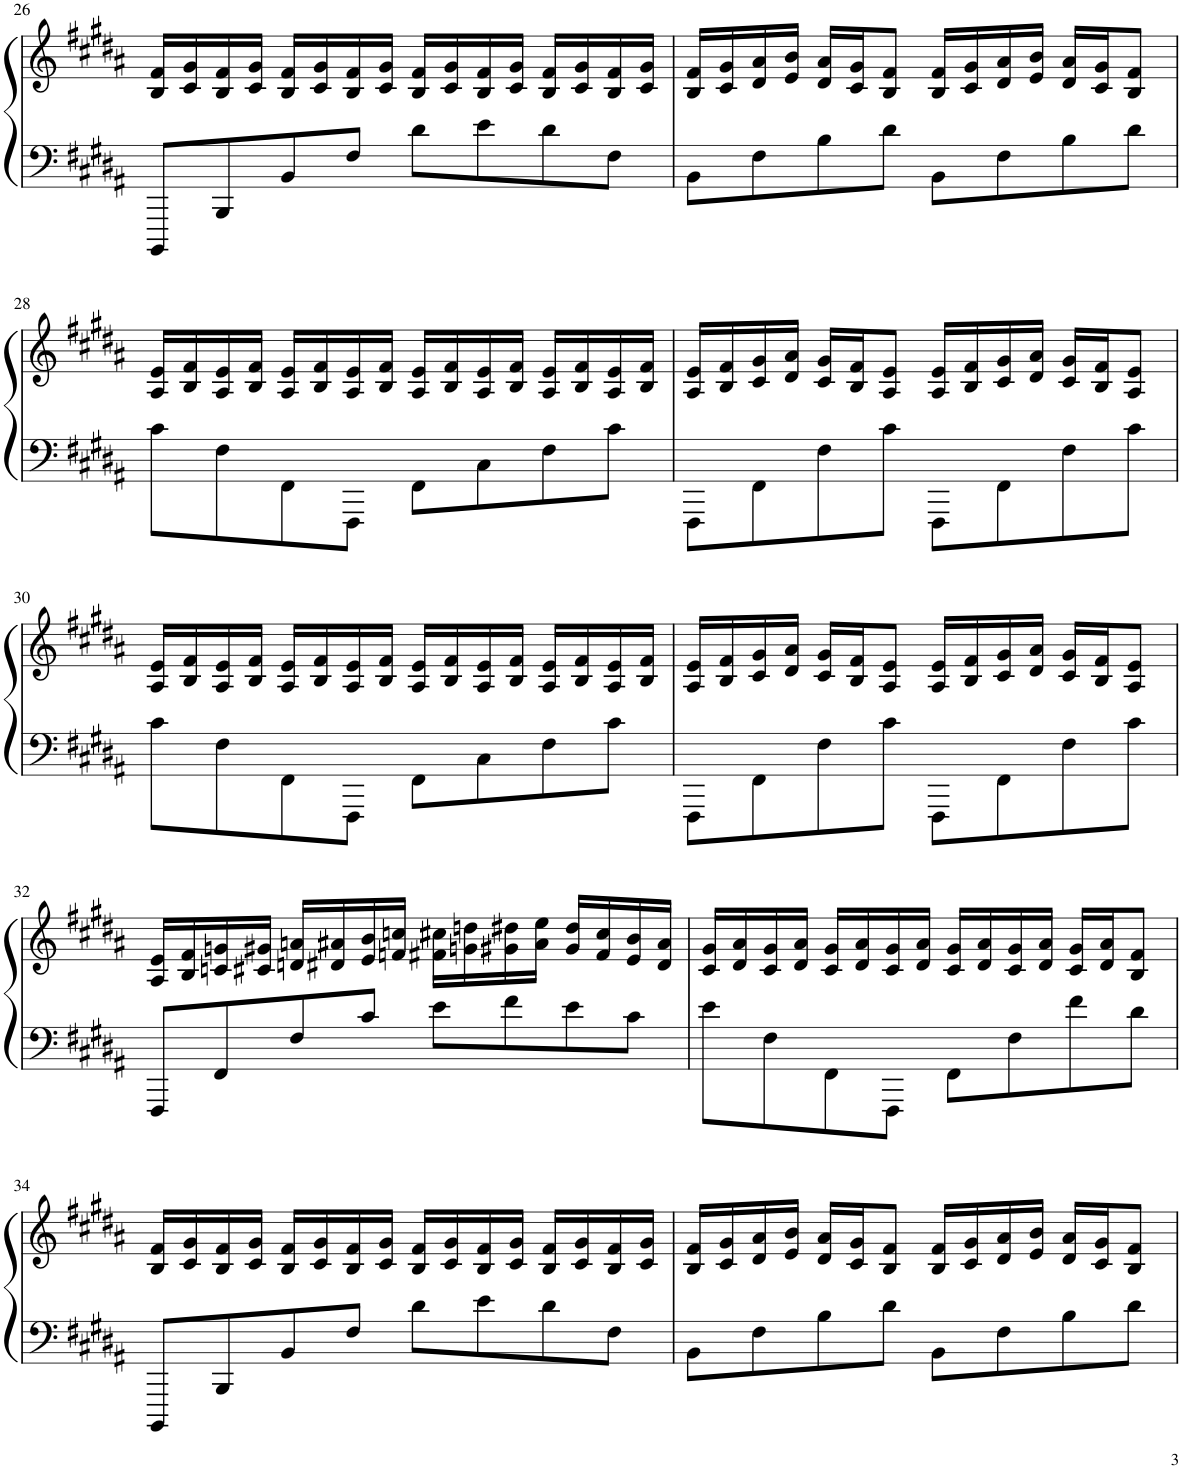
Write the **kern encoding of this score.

**kern	**kern
*part1	*part1
*staff2	*staff1
*I"Piano	*
*I'Pno.	*
!!LO:PB:g=z
*clefF4	*clefG2
*k[f#c#g#d#a#]	*k[f#c#g#d#a#]
*M4/4	*M4/4
=26	=26
8BBBB/L	16B/ 16f#/LL
.	16c#/ 16g#/
8BBB/	16B/ 16f#/
.	16c#/ 16g#/JJ
8BB/	16B/ 16f#/LL
.	16c#/ 16g#/
8F#/J	16B/ 16f#/
.	16c#/ 16g#/JJ
8d#\L	16B/ 16f#/LL
.	16c#/ 16g#/
8e\	16B/ 16f#/
.	16c#/ 16g#/JJ
8d#\	16B/ 16f#/LL
.	16c#/ 16g#/
8F#\J	16B/ 16f#/
.	16c#/ 16g#/JJ
=27	=27
8BB\L	16B/ 16f#/LL
.	16c#/ 16g#/
8F#\	16d#/ 16a#/
.	16e/ 16b/JJ
8B\	16d#/ 16a#/LL
.	16c#/ 16g#/J
8d#\J	8B/ 8f#/J
8BB\L	16B/ 16f#/LL
.	16c#/ 16g#/
8F#\	16d#/ 16a#/
.	16e/ 16b/JJ
8B\	16d#/ 16a#/LL
.	16c#/ 16g#/J
8d#\J	8B/ 8f#/J
!!LO:LB:g=z
=28	=28
8c#\L	16A#/ 16e/LL
.	16B/ 16f#/
8F#\	16A#/ 16e/
.	16B/ 16f#/JJ
8FF#\	16A#/ 16e/LL
.	16B/ 16f#/
8FFF#\J	16A#/ 16e/
.	16B/ 16f#/JJ
8FF#\L	16A#/ 16e/LL
.	16B/ 16f#/
8C#\	16A#/ 16e/
.	16B/ 16f#/JJ
8F#\	16A#/ 16e/LL
.	16B/ 16f#/
8c#\J	16A#/ 16e/
.	16B/ 16f#/JJ
=29	=29
8FFF#\L	16A#/ 16e/LL
.	16B/ 16f#/
8FF#\	16c#/ 16g#/
.	16d#/ 16a#/JJ
8F#\	16c#/ 16g#/LL
.	16B/ 16f#/J
8c#\J	8A#/ 8e/J
8FFF#\L	16A#/ 16e/LL
.	16B/ 16f#/
8FF#\	16c#/ 16g#/
.	16d#/ 16a#/JJ
8F#\	16c#/ 16g#/LL
.	16B/ 16f#/J
8c#\J	8A#/ 8e/J
!!LO:LB:g=z
=30	=30
8c#\L	16A#/ 16e/LL
.	16B/ 16f#/
8F#\	16A#/ 16e/
.	16B/ 16f#/JJ
8FF#\	16A#/ 16e/LL
.	16B/ 16f#/
8FFF#\J	16A#/ 16e/
.	16B/ 16f#/JJ
8FF#\L	16A#/ 16e/LL
.	16B/ 16f#/
8C#\	16A#/ 16e/
.	16B/ 16f#/JJ
8F#\	16A#/ 16e/LL
.	16B/ 16f#/
8c#\J	16A#/ 16e/
.	16B/ 16f#/JJ
=31	=31
8FFF#\L	16A#/ 16e/LL
.	16B/ 16f#/
8FF#\	16c#/ 16g#/
.	16d#/ 16a#/JJ
8F#\	16c#/ 16g#/LL
.	16B/ 16f#/J
8c#\J	8A#/ 8e/J
8FFF#\L	16A#/ 16e/LL
.	16B/ 16f#/
8FF#\	16c#/ 16g#/
.	16d#/ 16a#/JJ
8F#\	16c#/ 16g#/LL
.	16B/ 16f#/J
8c#\J	8A#/ 8e/J
!!LO:LB:g=z
=32	=32
8FFF#/L	16A#/ 16e/LL
.	16B/ 16f#/
8FF#/	16cn/ 16gn/
.	16c#X/ 16g#X/JJ
8F#/	16dn/ 16an/LL
.	16d#X/ 16a#X/
8c#/J	16e/ 16b/
.	16fn/ 16ccn/JJ
8e\L	16f#X\ 16cc#X\LL
.	16gn\ 16ddn\
8f#\	16g#X\ 16dd#X\
.	16a#\ 16ee\JJ
8e\	16g#/ 16dd#/LL
.	16f#/ 16cc#/
8c#\J	16e/ 16b/
.	16d#/ 16a#/JJ
=33	=33
8e\L	16c#/ 16g#/LL
.	16d#/ 16a#/
8F#\	16c#/ 16g#/
.	16d#/ 16a#/JJ
8FF#\	16c#/ 16g#/LL
.	16d#/ 16a#/
8FFF#\J	16c#/ 16g#/
.	16d#/ 16a#/JJ
8FF#\L	16c#/ 16g#/LL
.	16d#/ 16a#/
8F#\	16c#/ 16g#/
.	16d#/ 16a#/JJ
8f#\	16c#/ 16g#/LL
.	16d#/ 16a#/J
8d#\J	8B/ 8f#/J
!!LO:LB:g=z
=34	=34
8BBBB/L	16B/ 16f#/LL
.	16c#/ 16g#/
8BBB/	16B/ 16f#/
.	16c#/ 16g#/JJ
8BB/	16B/ 16f#/LL
.	16c#/ 16g#/
8F#/J	16B/ 16f#/
.	16c#/ 16g#/JJ
8d#\L	16B/ 16f#/LL
.	16c#/ 16g#/
8e\	16B/ 16f#/
.	16c#/ 16g#/JJ
8d#\	16B/ 16f#/LL
.	16c#/ 16g#/
8F#\J	16B/ 16f#/
.	16c#/ 16g#/JJ
=35	=35
8BB\L	16B/ 16f#/LL
.	16c#/ 16g#/
8F#\	16d#/ 16a#/
.	16e/ 16b/JJ
8B\	16d#/ 16a#/LL
.	16c#/ 16g#/J
8d#\J	8B/ 8f#/J
8BB\L	16B/ 16f#/LL
.	16c#/ 16g#/
8F#\	16d#/ 16a#/
.	16e/ 16b/JJ
8B\	16d#/ 16a#/LL
.	16c#/ 16g#/J
8d#\J	8B/ 8f#/J
=	=
*-	*-
